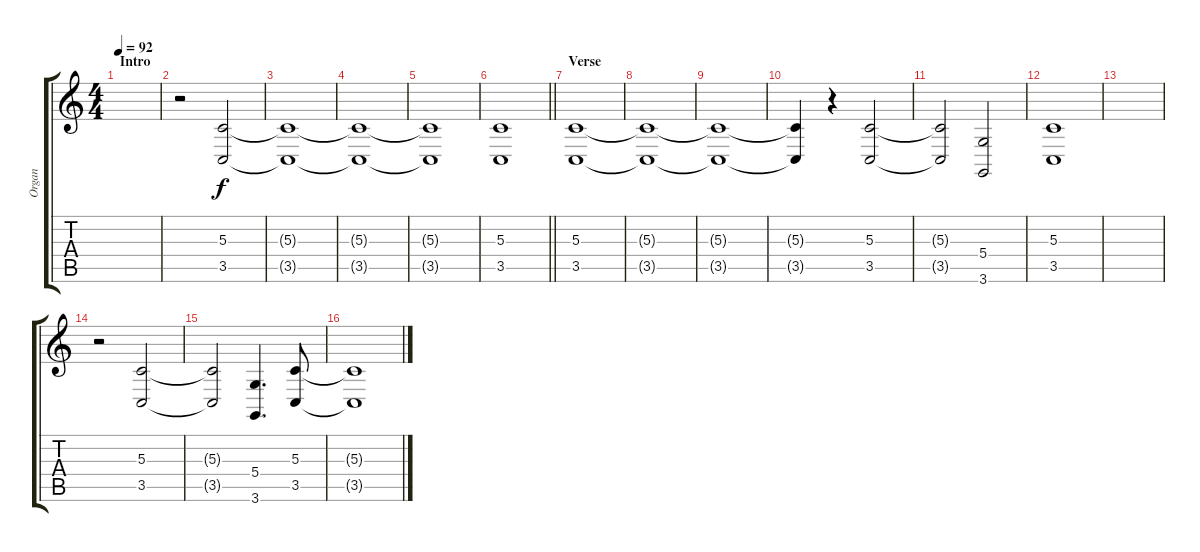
\track ("Organ" "Organ") {instrument synthstrings1}
\staff {score tabs}
\tuning (E4 B3 G3 D3 A2 E2) {hide}
\ts (4 4)
\section ("" "Intro")
\tempo 92
\clef g2
\ks c
|
r.2 (5.3 3.5).2 |
(5.3{t} 3.5{t}).1 |
(5.3{t} 3.5{t}).1 |
(5.3{t} 3.5{t}).1 |
\barLineRight lightlight
(5.3 3.5).1 |
\section ("" "Verse")
(5.3 3.5).1 |
(5.3{t} 3.5{t}).1 |
(5.3{t} 3.5{t}).1 |
(5.3{t} 3.5{t}).4 r.4 (5.3 3.5).2 |
(5.3{t} 3.5{t}).2 (5.4 3.6).2 |
(5.3 3.5).1 |
|
r.2 (5.3 3.5).2 |
(5.3{t} 3.5{t}).2 (5.4 3.6).4{d} (5.3 3.5).8 |
(5.3{t} 3.5{t}).1
